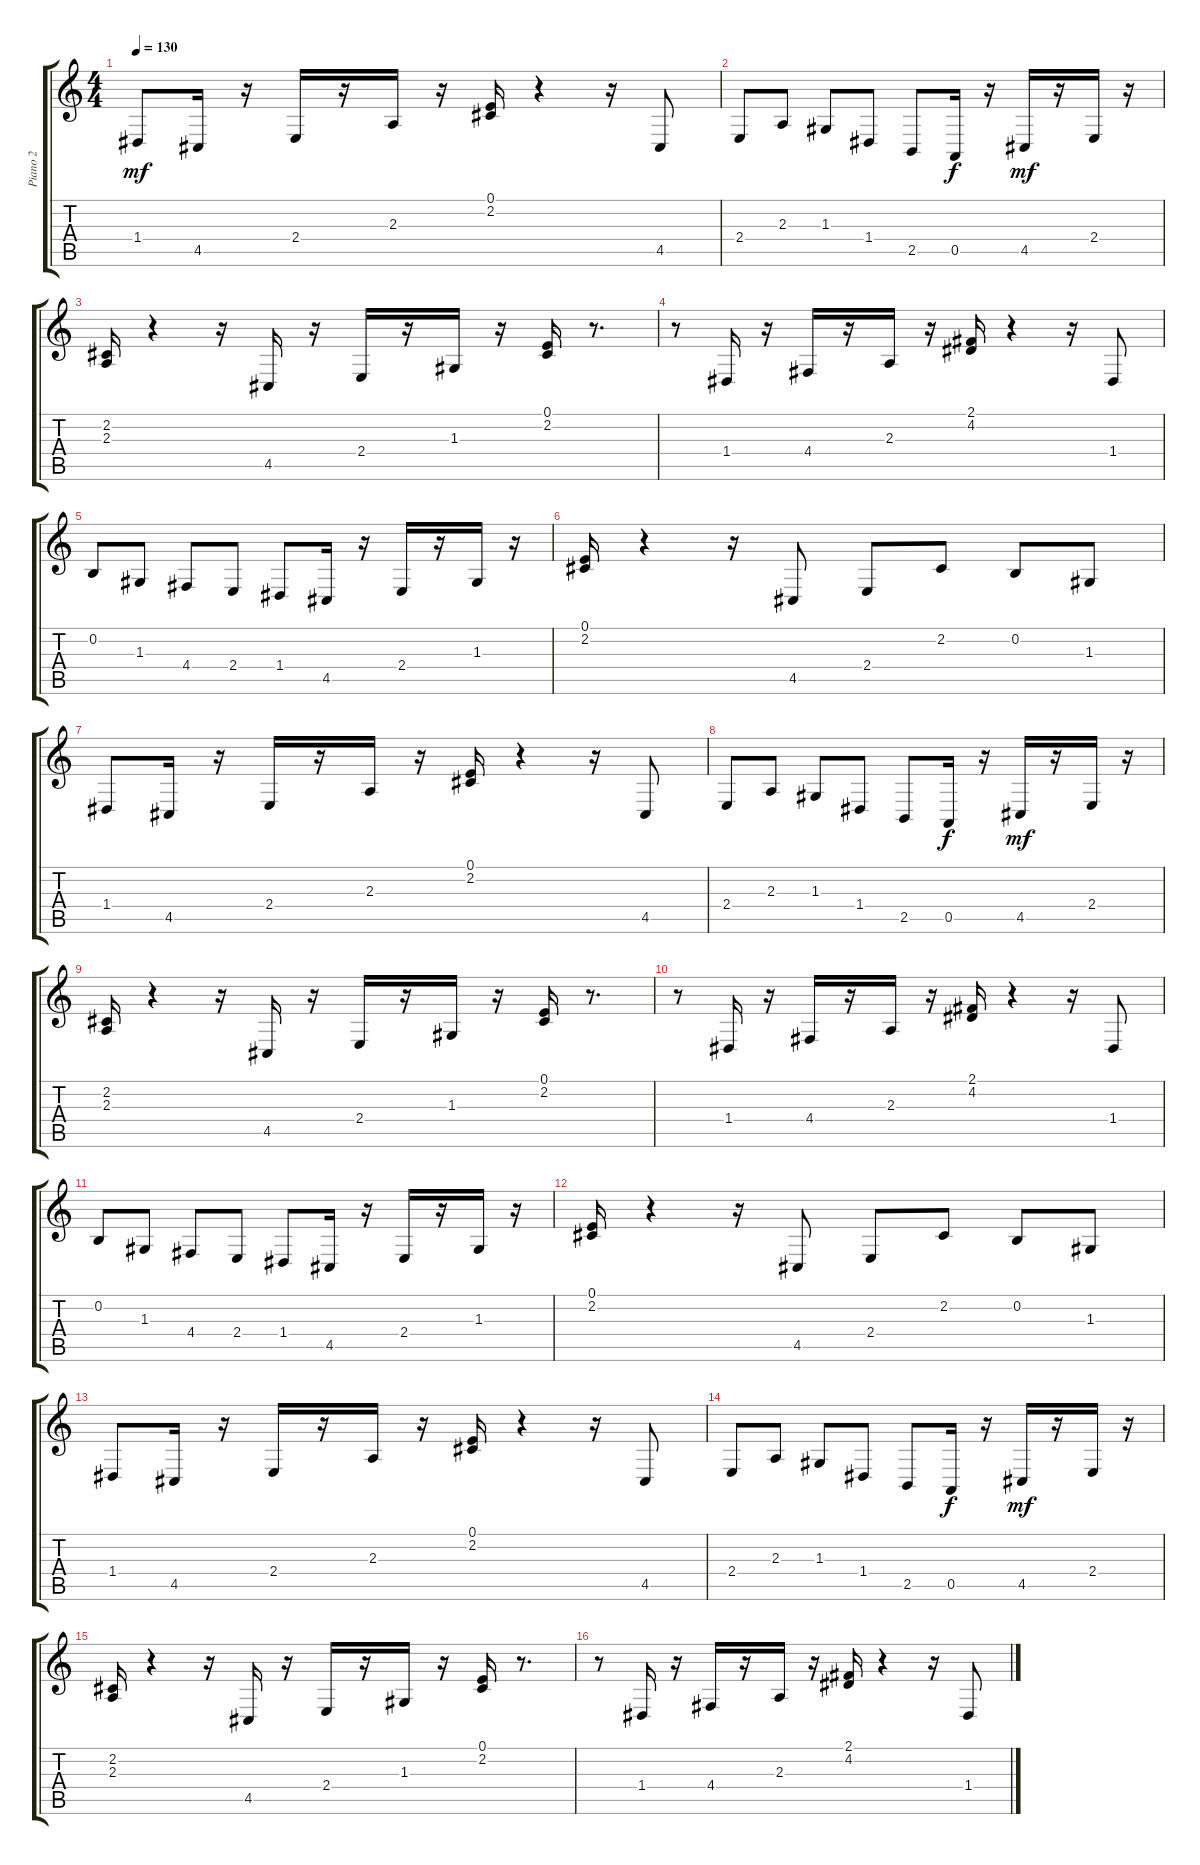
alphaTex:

\track ("Piano 2" "Piano 2") {instrument acousticgrandpiano}
\staff {score tabs}
\tuning (E4 B3 G3 D3 A2 E2) {hide}
\ts (4 4)
\tempo 130
\clef g2
\ks c
1.4.8{dy mf} 4.5.16 r.16 2.4.16 r.16 2.3.16 r.16 (0.1 2.2).16 r.4 r.16 4.5.8 |
2.4.8 2.3.8 1.3.8 1.4.8 2.5.8 0.5.16{dy f} r.16 4.5.16{dy mf} r.16 2.4.16 r.16 |
(2.2 2.3).16 r.4 r.16 4.5.16 r.16 2.4.16 r.16 1.3.16 r.16 (0.1 2.2).16 r.8{d} |
r.8 1.4.16 r.16 4.4.16 r.16 2.3.16 r.16 (2.1 4.2).16 r.4 r.16 1.4.8 |
0.2.8 1.3.8 4.4.8 2.4.8 1.4.8 4.5.16 r.16 2.4.16 r.16 1.3.16 r.16 |
(0.1 2.2).16 r.4 r.16 4.5.8 2.4.8 2.2.8 0.2.8 1.3.8 |
1.4.8 4.5.16 r.16 2.4.16 r.16 2.3.16 r.16 (0.1 2.2).16 r.4 r.16 4.5.8 |
2.4.8 2.3.8 1.3.8 1.4.8 2.5.8 0.5.16{dy f} r.16 4.5.16{dy mf} r.16 2.4.16 r.16 |
(2.2 2.3).16 r.4 r.16 4.5.16 r.16 2.4.16 r.16 1.3.16 r.16 (0.1 2.2).16 r.8{d} |
r.8 1.4.16 r.16 4.4.16 r.16 2.3.16 r.16 (2.1 4.2).16 r.4 r.16 1.4.8 |
0.2.8 1.3.8 4.4.8 2.4.8 1.4.8 4.5.16 r.16 2.4.16 r.16 1.3.16 r.16 |
(0.1 2.2).16 r.4 r.16 4.5.8 2.4.8 2.2.8 0.2.8 1.3.8 |
1.4.8 4.5.16 r.16 2.4.16 r.16 2.3.16 r.16 (0.1 2.2).16 r.4 r.16 4.5.8 |
2.4.8 2.3.8 1.3.8 1.4.8 2.5.8 0.5.16{dy f} r.16 4.5.16{dy mf} r.16 2.4.16 r.16 |
(2.2 2.3).16 r.4 r.16 4.5.16 r.16 2.4.16 r.16 1.3.16 r.16 (0.1 2.2).16 r.8{d} |
r.8 1.4.16 r.16 4.4.16 r.16 2.3.16 r.16 (2.1 4.2).16 r.4 r.16 1.4.8
